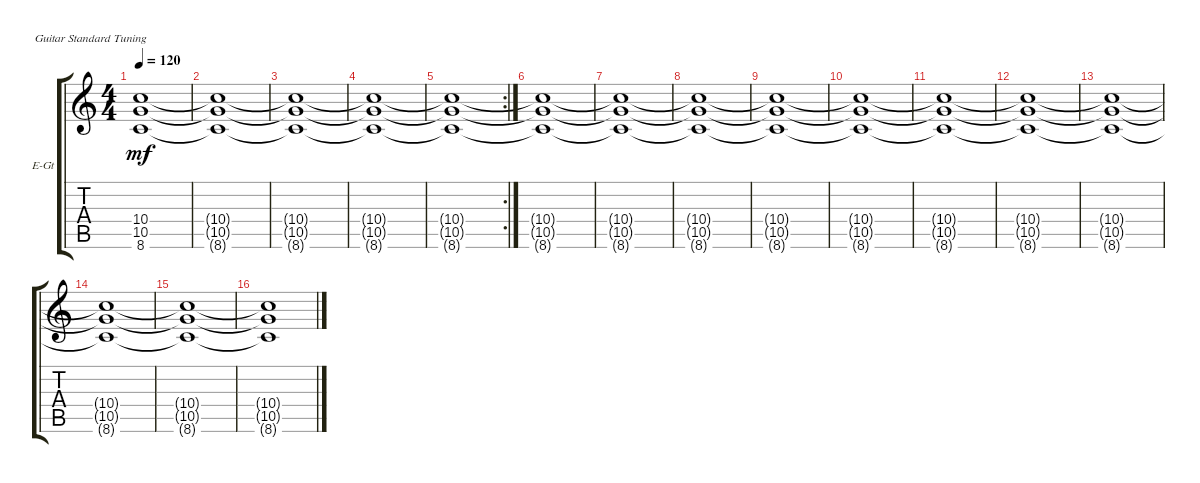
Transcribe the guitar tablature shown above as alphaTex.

\bracketExtendMode groupsimilarinstruments
\firstSystemTrackNameOrientation horizontal
\otherSystemsTrackNameOrientation horizontal
\track ("Synth" "E-Gt") {instrument electricguitarclean}
\staff {score tabs}
\tuning (E4 B3 G3 D3 A2 E2)
\ts (4 4)
\tempo 120
\clef g2
\scale
0.333333
\ks c
(8.6{t} 10.5{t} 10.4{t}).1{dy mf} |
\scale
0.333333 (8.6{t} 10.5{t} 10.4{t}).1 |
\scale
0.333333 (8.6{t} 10.5{t} 10.4{t}).1 |
\scale
0.333333 (8.6{t} 10.5{t} 10.4{t}).1 |
\rc 2
\scale
0.333333 (8.6{t} 10.5{t} 10.4{t}).1 |
\scale
0.333333 (8.6{t} 10.5{t} 10.4{t}).1 |
\scale
0.333333 (8.6{t} 10.5{t} 10.4{t}).1 |
\scale
0.333333 (8.6{t} 10.5{t} 10.4{t}).1 |
\scale
0.333333 (8.6{t} 10.5{t} 10.4{t}).1 |
\scale
0.333333 (8.6{t} 10.5{t} 10.4{t}).1 |
\scale
0.333333 (8.6{t} 10.5{t} 10.4{t}).1 |
\scale
0.333333 (8.6{t} 10.5{t} 10.4{t}).1 |
(8.6{t} 10.5{t} 10.4{t}).1 |
(8.6{t} 10.5{t} 10.4{t}).1 |
(8.6{t} 10.5{t} 10.4{t}).1 |
(8.6{t} 10.5{t} 10.4{t}).1
